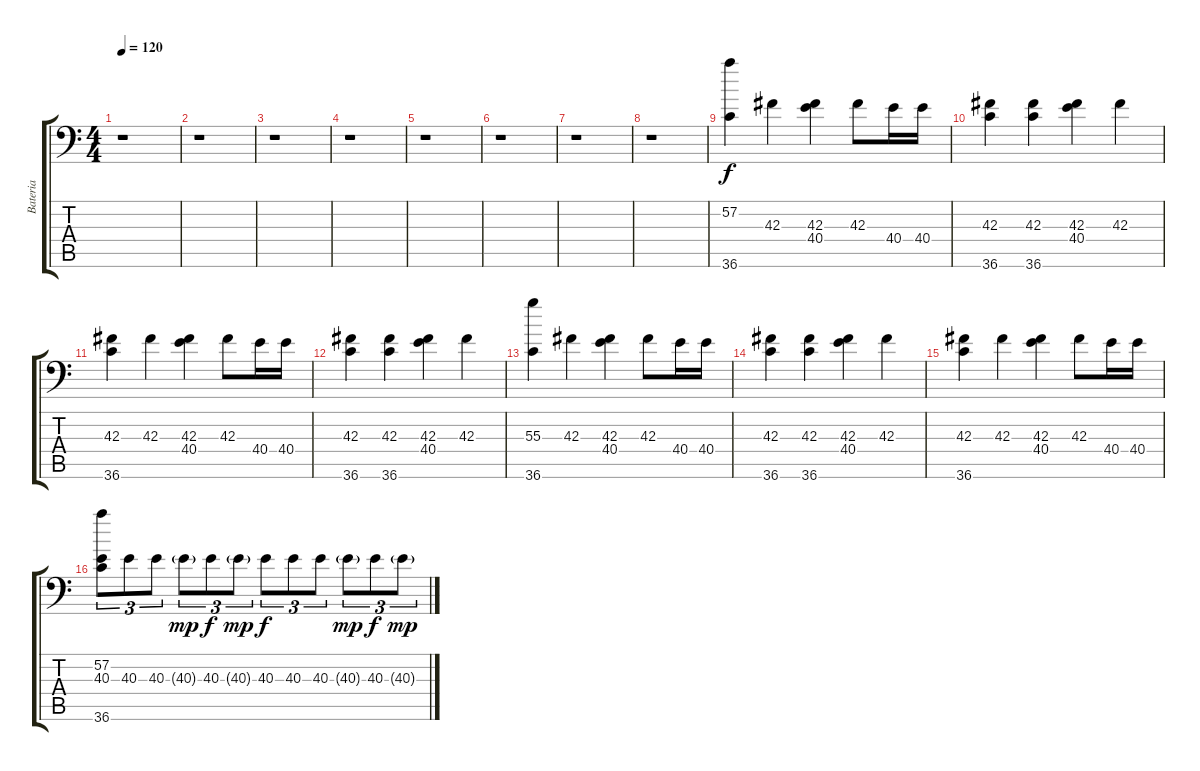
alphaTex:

\track ("Bateria" "Bateria") {instrument acousticgrandpiano}
\staff {score tabs}
\tuning (C-1 C-1 C-1 C-1 C-1 C-1) {hide}
\ts (4 4)
\tempo 120
\clef f4
\ks c
r.1{dy f} |
r.1 |
r.1 |
r.1 |
r.1 |
r.1 |
r.1 |
r.1 |
(57.2 36.6).4 42.3.4 (42.3 40.4).4 42.3.8 40.4.16 40.4.16 |
(42.3 36.6).4 (42.3 36.6).4 (42.3 40.4).4 42.3.4 |
(42.3 36.6).4 42.3.4 (42.3 40.4).4 42.3.8 40.4.16 40.4.16 |
(42.3 36.6).4 (42.3 36.6).4 (42.3 40.4).4 42.3.4 |
(55.3 36.6).4 42.3.4 (42.3 40.4).4 42.3.8 40.4.16 40.4.16 |
(42.3 36.6).4 (42.3 36.6).4 (42.3 40.4).4 42.3.4 |
(42.3 36.6).4 42.3.4 (42.3 40.4).4 42.3.8 40.4.16 40.4.16 |
(57.2 40.3 36.6).8{tu (3 2)} 40.3.8{tu (3 2)} 40.3.8{tu (3 2)} 40.3{g}.8{tu (3 2) dy mp} 40.3.8{tu (3 2) dy f} 40.3{g}.8{tu (3 2) dy mp} 40.3.8{tu (3 2) dy f} 40.3.8{tu (3 2)} 40.3.8{tu (3 2)} 40.3{g}.8{tu (3 2) dy mp} 40.3.8{tu (3 2) dy f} 40.3{g}.8{tu (3 2) dy mp}
